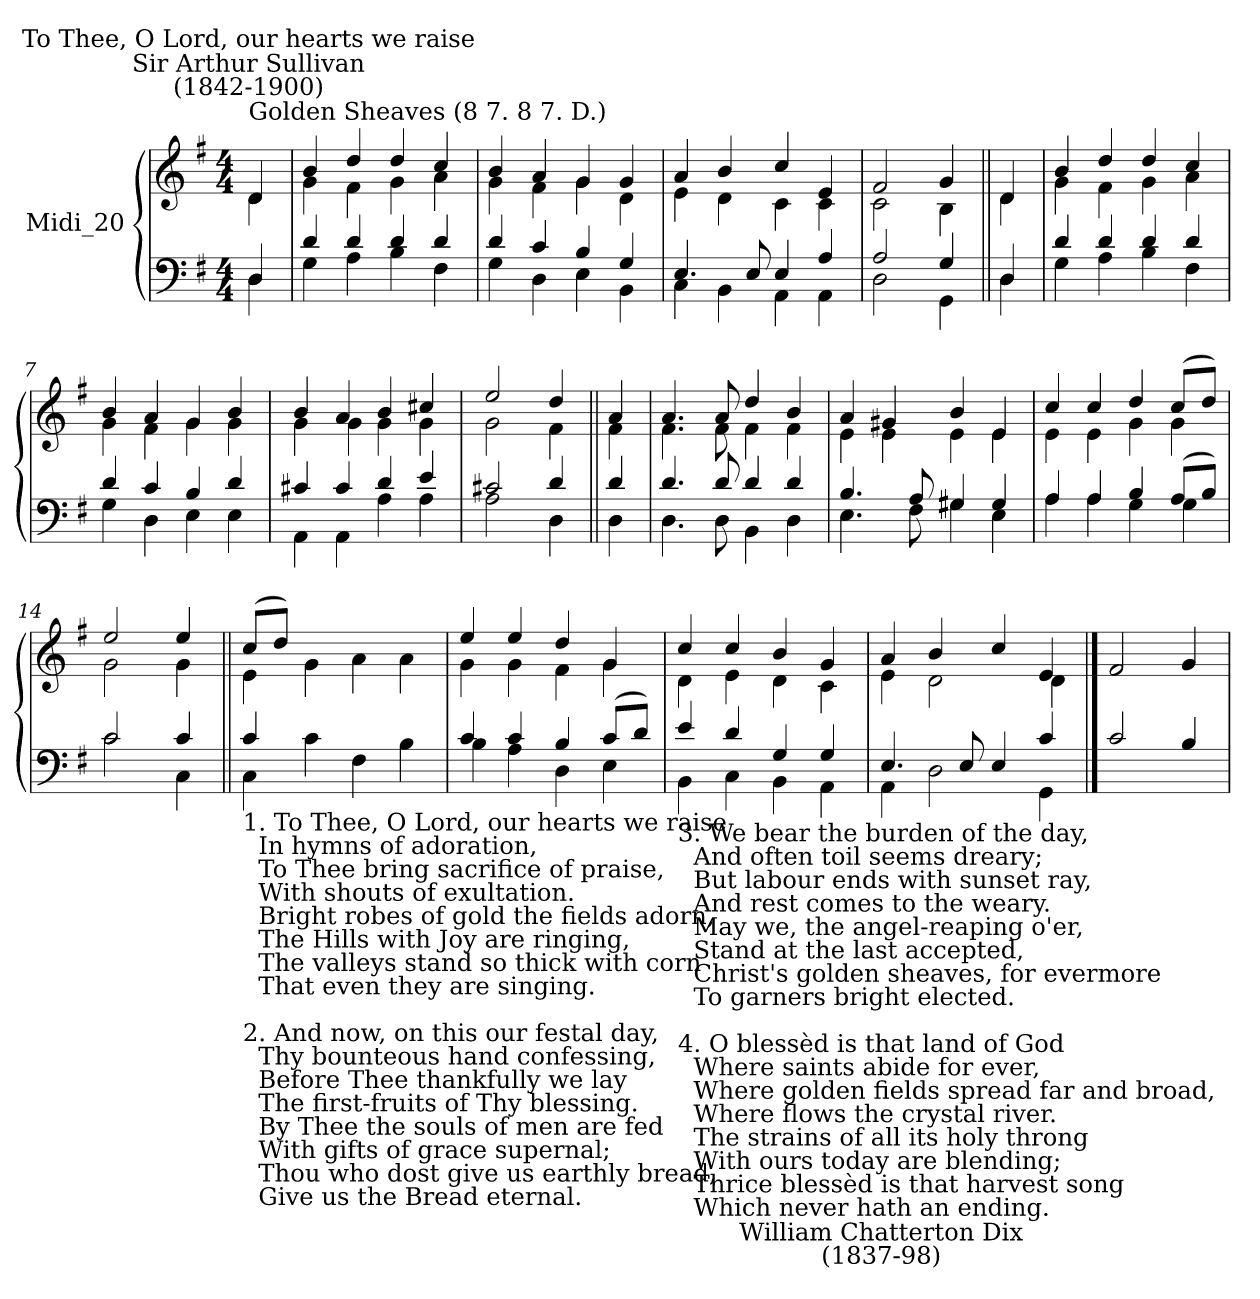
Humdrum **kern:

**kern	**kern
*part2	*part1
*staff2	*staff1
*I"Midi_20	*I"Midi_20
*clefF4	*clefG2
*k[f#]	*k[f#]
*G:	*G:
*M4/4	*M4/4
=	=
*^	*^
!	!	!LO:TX:a:t=Golden Sheaves (8 7. 8 7. D.)	!
!	!	!LO:TX:a:cj:t=Sir Arthur Sullivan\n(1842-1900)	!
!	!	!LO:TX:a:cj:t=To Thee, O Lord, our hearts we raise	!
4D/	4D\	4d/	4d\
=1	=1	=1	=1
4d/	4G\	4b/	4g\
4d/	4A\	4dd/	4f#\
4d/	4B\	4dd/	4g\
4d/	4F#\	4cc/	4a\
=2	=2	=2	=2
4d/	4G\	4b/	4g\
4c/	4D\	4a/	4f#\
4B/	4E\	4g/	4g\
4G/	4BB\	4g/	4d\
=3	=3	=3	=3
4.E/	4C\	4a/	4e\
.	4BB\	4b/	4d\
8E/	.	.	.
4E/	4AA\	4cc/	4c\
4A/	4AA\	4e/	4c\
=4	=4	=4	=4
2A/	2D\	2f#/	2c\
4G/	4GG\	4g/	4B\
!!LO:LB:g=z	!!
=5||	=5||	=5||	=5||
4D/	4D\	4d/	4d\
=6	=6	=6	=6
4d/	4G\	4b/	4g\
4d/	4A\	4dd/	4f#\
4d/	4B\	4dd/	4g\
4d/	4F#\	4cc/	4a\
=7	=7	=7	=7
4d/	4G\	4b/	4g\
4c/	4D\	4a/	4f#\
4B/	4E\	4g/	4g\
4d/	4E\	4b/	4g\
=8	=8	=8	=8
4c#X/	4AA\	4b/	4g\
4c#/	4AA\	4a/	4g\
4d/	4A\	4b/	4g\
4e/	4A\	4cc#X/	4g\
=9	=9	=9	=9
2c#X/	2A\	2ee/	2g\
4d/	4D\	4dd/	4f#\
!!LO:LB:g=z	!!
=10||	=10||	=10||	=10||
4d/	4D\	4a/	4f#\
=11	=11	=11	=11
4.d/	4.D\	4.a/	4.f#\
8d/	8D\	8a/	8f#\
4d/	4BB\	4dd/	4f#\
4d/	4D\	4b/	4f#\
=12	=12	=12	=12
4.B/	4.E\	4a/	4e\
.	.	4g#X/	4e\
8A/	8F#\	.	.
4G#X/	4G#X\	4b/	4e\
4G#/	4E\	4e/	4e\
=13	=13	=13	=13
4A/	4A\	4cc/	4e\
4A/	4A\	4cc/	4e\
4B/	4G\	4dd/	4g\
(>8A/L	4G\	(>8cc/L	4g\
8B/J)	.	8dd/J)	.
=14	=14	=14	=14
2c/	2c\	2ee/	2g\
4c/	4C\	4ee/	4g\
!!LO:LB:g=z	!!
=15||	=15||	=15||	=15||
!LO:TX:b:t=1. To Thee, O Lord, our hearts we raise\n    In hymns of adoration,\n    To Thee bring sacrifice of praise,\n    With shouts of exultation.\n    Bright robes of gold the fields adorn,\n    The Hills with Joy are ringing,\n    The valleys stand so thick with corn\n    That even they are singing.\n\n2. And now, on this our festal day,\n    Thy bounteous hand confessing,\n    Before Thee thankfully we lay\n    The first-fruits of Thy blessing.\n    By Thee the souls of men are fed\n    With gifts of grace supernal;\n    Thou who dost give us earthly bread,\n    Give us the Bread eternal.	!	!	!
4c/	4C\	(>8cc/L	4e\
.	.	8dd/J)	.
2.ryy	4c\	2.ryy	4g\
.	4F#\	.	4a\
.	4B\	.	4a\
=16A	=16A	=16A	=16A
4c/	4B\	4ee/	4g\
4c/	4A\	4ee/	4g\
4B/	4D\	4dd/	4f#\
(>8c/L	4E\	4g/	4g\
8d/J)	.	.	.
=17A	=17A	=17A	=17A
!LO:TX:b:t=3. We bear the burden of the day,\n    And often toil seems dreary;\n    But labour ends with sunset ray,\n    And rest comes to the weary.\n    May we, the angel-reaping o'er,\n    Stand at the last accepted,\n    Christ's golden sheaves, for evermore\n    To garners bright elected.\n\n4. O blessèd is that land of God\n    Where saints abide for ever,\n    Where golden fields spread far and broad,\n    Where flows the crystal river.\n    The strains of all its holy throng\n    With ours today are blending;\n    Thrice blessèd is that harvest song\n    Which never hath an ending.	!	!	!
4e/	4BB\	4cc/	4d\
4d/	4C\	4cc/	4e\
4G/	4BB\	4b/	4d\
4G/	4AA\	4g/	4c\
=18A	=18A	=18A	=18A
!LO:TX:b:cj:t=William Chatterton Dix\n(1837-98)	!	!	!
4.E/	4AA\	4a/	4e\
.	2D\	4b/	2d\
8E/	.	.	.
4E/	.	4cc/	.
4c/	4GG\	4e/	4d\
*v	*v	*	*
*	*v	*v
==19A	==19A
2c/	2f#/
4B/	4g/
=	=
*-	*-
